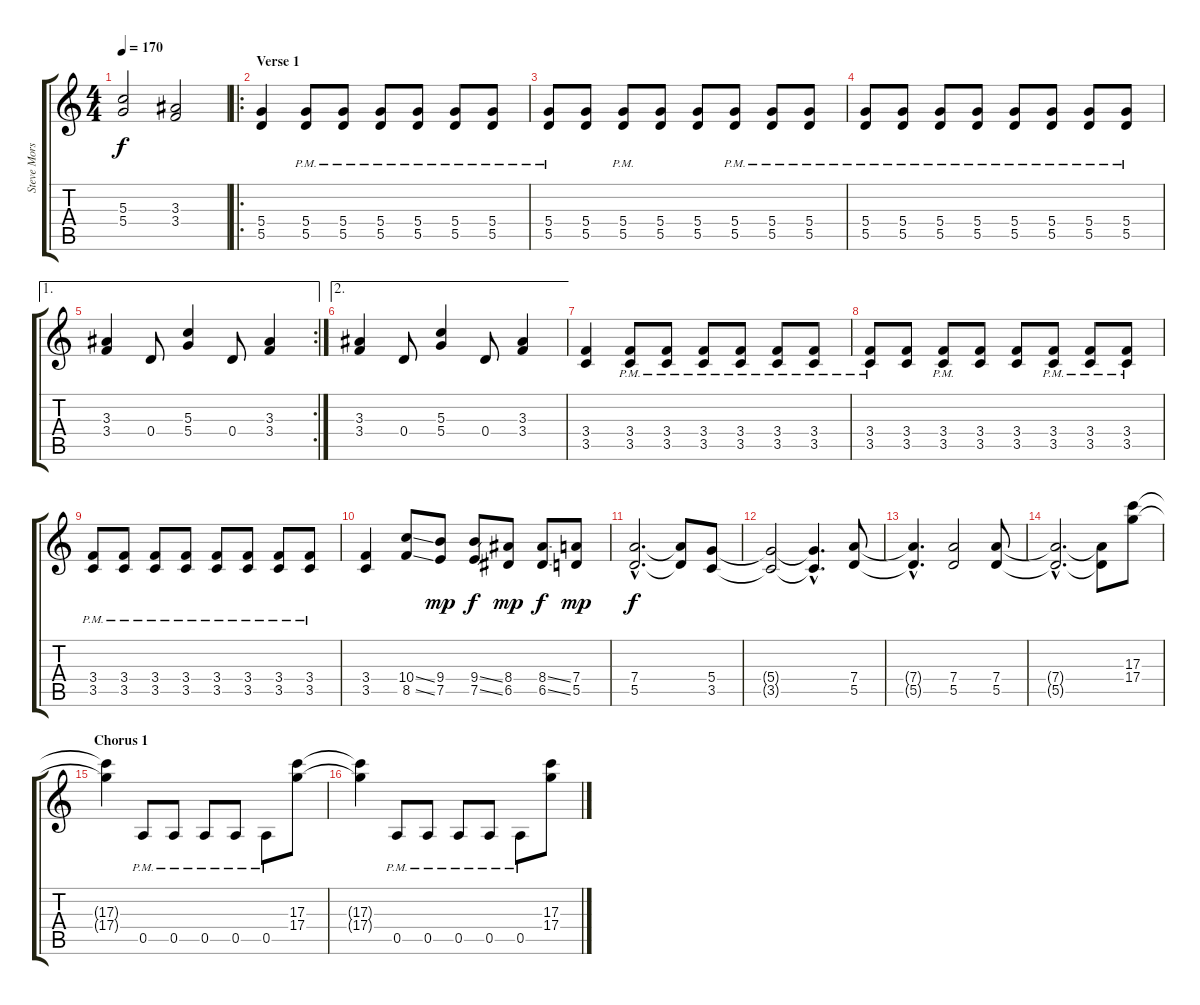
\track ("Steve Morse" "Steve Mors") {instrument overdrivenguitar}
\staff {score tabs}
\tuning (E4 B3 G3 D3 A2 E2) {hide}
\ts (4 4)
\tempo 170
\clef g2
\ks c
(5.3 5.4).2{dy f volume 16} (3.3 3.4).2 |
\ro
\section ("" "Verse 1")
(5.4 5.5).4 (5.4{pm} 5.5{pm}).8 (5.4{pm} 5.5{pm}).8 (5.4{pm} 5.5{pm}).8 (5.4{pm} 5.5{pm}).8 (5.4{pm} 5.5{pm}).8 (5.4{pm} 5.5{pm}).8 |
(5.4{pm} 5.5{pm}).8 (5.4 5.5).8 (5.4{pm} 5.5{pm}).8 (5.4 5.5).8 (5.4 5.5).8 (5.4{pm} 5.5{pm}).8 (5.4{pm} 5.5{pm}).8 (5.4{pm} 5.5{pm}).8 |
(5.4{pm} 5.5{pm}).8 (5.4{pm} 5.5{pm}).8 (5.4{pm} 5.5{pm}).8 (5.4{pm} 5.5{pm}).8 (5.4{pm} 5.5{pm}).8 (5.4{pm} 5.5{pm}).8 (5.4{pm} 5.5{pm}).8 (5.4{pm} 5.5{pm}).8 |
\ae 1
\rc 2
(3.3 3.4).4 0.4.8 (5.3 5.4).4 0.4.8 (3.3 3.4).4 |
\ae 2
(3.3 3.4).4 0.4.8 (5.3 5.4).4 0.4.8 (3.3 3.4).4 |
(3.4 3.5).4 (3.4{pm} 3.5{pm}).8 (3.4{pm} 3.5{pm}).8 (3.4{pm} 3.5{pm}).8 (3.4{pm} 3.5{pm}).8 (3.4{pm} 3.5{pm}).8 (3.4{pm} 3.5{pm}).8 |
(3.4{pm} 3.5{pm}).8 (3.4 3.5).8 (3.4{pm} 3.5{pm}).8 (3.4 3.5).8 (3.4 3.5).8 (3.4{pm} 3.5{pm}).8 (3.4{pm} 3.5{pm}).8 (3.4{pm} 3.5{pm}).8 |
(3.4{pm} 3.5{pm}).8 (3.4{pm} 3.5{pm}).8 (3.4{pm} 3.5{pm}).8 (3.4{pm} 3.5{pm}).8 (3.4{pm} 3.5{pm}).8 (3.4{pm} 3.5{pm}).8 (3.4{pm} 3.5{pm}).8 (3.4{pm} 3.5{pm}).8 |
(3.4 3.5).4 (10.4{ss} 8.5{ss}).8 (9.4 7.5).8{dy mp} (9.4{ss} 7.5{ss}).8{dy f} (8.4 6.5).8{dy mp} (8.4{ss} 6.5{ss}).8{dy f} (7.4 5.5).8{dy mp} |
(7.4{hac} 5.5{hac}).2{d dy f} (7.4{t} 5.5{t}).8 (5.4 3.5).8 |
(5.4{t} 3.5{t}).2 (5.4{hac t} 3.5{hac t}).4{d} (7.4 5.5).8 |
(7.4{hac t} 5.5{hac t}).4{d} (7.4 5.5).2 (7.4 5.5).8 |
(7.4{hac t} 5.5{hac t}).2{d} (7.4{t} 5.5{t}).8 (17.3 17.4).8 |
\section ("" "Chorus 1")
(17.3{t} 17.4{t}).4 0.5{pm}.8 0.5{pm}.8 0.5{pm}.8 0.5{pm}.8 0.5{pm}.8 (17.3 17.4).8 |
(17.3{t} 17.4{t}).4 0.5{pm}.8 0.5{pm}.8 0.5{pm}.8 0.5{pm}.8 0.5{pm}.8 (17.3 17.4).8
